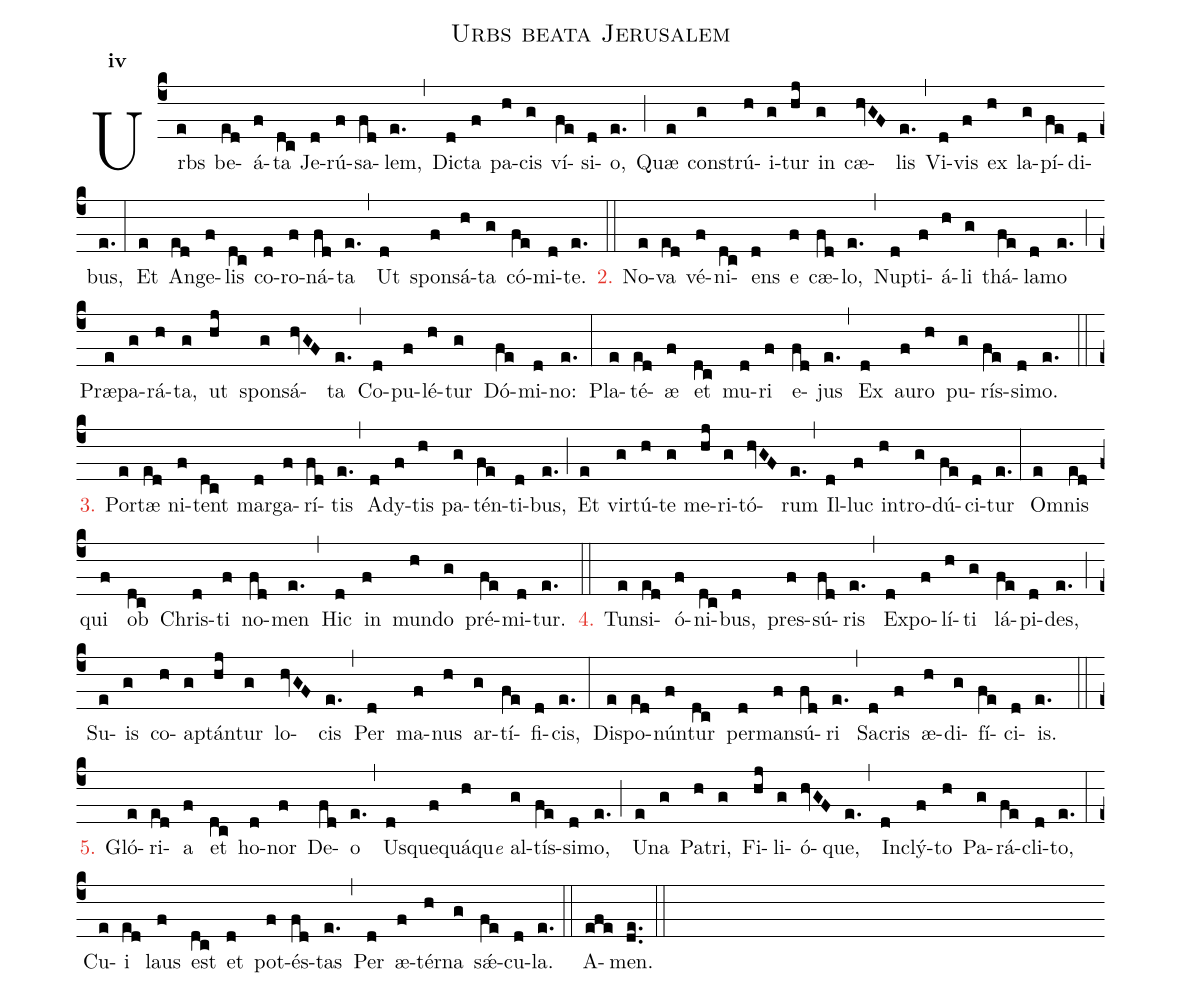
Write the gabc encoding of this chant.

name:Urbs beata Jerusalem;
office-part:hy;
mode:4;
%%
initial-style: 1;
name: Urbs beata Jerusalem;
mode: 4;
office-part: Hymnus;
annotation: Hymn.;
annotation: iv;
nabc-lines:1;
%%
(c4) U{r}bs(e) be(ed)á(f)ta(dc) Je(d)rú(f)sa(fd)lem,(e.) (,)
Dic(d)ta(f) pa(h)cis(g) ví(fe)si(d)o,(e.) (;)
Quæ(e) con(g)strú(h)i(g)tur(hj) in(g) cæ(hvGF)lis(e.) (,)
Vi(d)vis(f) ex(h) la(g)pí(fe)di(d)bus,(e.) (:)
Et(e) An(ed)ge(f)lis(dc) co(d)ro(f)ná(fd)ta(e.) (,)
Ut(d) spon(f)sá(h)ta(g) có(fe)mi(d)te.(e.) (::)

<c>2.</c> No(e)va(ed) vé(f)ni(dc)ens(d) e(f) cæ(fd)lo,(e.) (,)
Nup(d)ti(f)á(h)li(g) thá(fe)la(d)mo(e.) (;)
Præ(e)pa(g)rá(h)ta,(g) ut(hj) spon(g)sá(hvGF)ta(e.) (,)
Co(d)pu(f)lé(h)tur(g) Dó(fe)mi(d)no:(e.) (:)
Pla(e)té(ed)æ(f) et(dc) mu(d)ri(f) e(fd)jus(e.) (,)
Ex(d) au(f)ro(h) pu(g)rís(fe)si(d)mo.(e.) (::)

<c>3.</c> Por(e)tæ(ed) ni(f)tent(dc) mar(d)ga(f)rí(fd)tis(e.) (,)
A(d)dy(f)tis(h) pa(g)tén(fe)ti(d)bus,(e.) (;)
Et(e) vir(g)tú(h)te(g) me(hj)ri(g)tó(hvGF)rum(e.) (,)
Il(d)luc(f) in(h)tro(g)dú(fe)ci(d)tur(e.) (:)
Om(e)nis(ed) qui(f) ob(dc) Chris(d)ti(f) no(fd)men(e.) (,)
Hic(d) in(f) mun(h)do(g) pré(fe)mi(d)tur.(e.) (::)

<c>4.</c> Tun(e)si(ed)ó(f)ni(dc)bus,(d) pres(f)sú(fd)ris(e.) (,)
Ex(d)po(f)lí(h)ti(g) lá(fe)pi(d)des,(e.) (;)
Su(e)is(g) co(h)ap(g)tán(hj)tur(g) lo(hvGF)cis(e.) (,)
Per(d) ma(f)nus(h) ar(g)tí(fe)fi(d)cis,(e.) (:)
Dis(e)po(ed)nún(f)tur(dc) per(d)man(f)sú(fd)ri(e.) (,)
Sa(d)cris(f) æ(h)di(g)fí(fe)ci(d)is.(e.) (::)

<c>5.</c> Gló(e)ri(ed)a(f) et(dc) ho(d)nor(f) De(fd)o(e.) (,)
Us(d)que(f)quá(h)qu<e>e</e> {a}l(g)tís(fe)si(d)mo,(e.) (;)
U(e)na(g) Pa(h)tri,(g) Fi(hj)li(g)ó(hvGF)que,(e.) (,)
In(d)clý(f)to(h) Pa(g)rá(fe)cli(d)to,(e.) (:)
Cu(e)i(ed) laus(f) est(dc) et(d) pot(f)és(fd)tas(e.) (,)
Per(d) æ(f)tér(h)na(g) sǽ(fe)cu(d)la.(e.) (::)

A(efe)men.(de..) (::)
